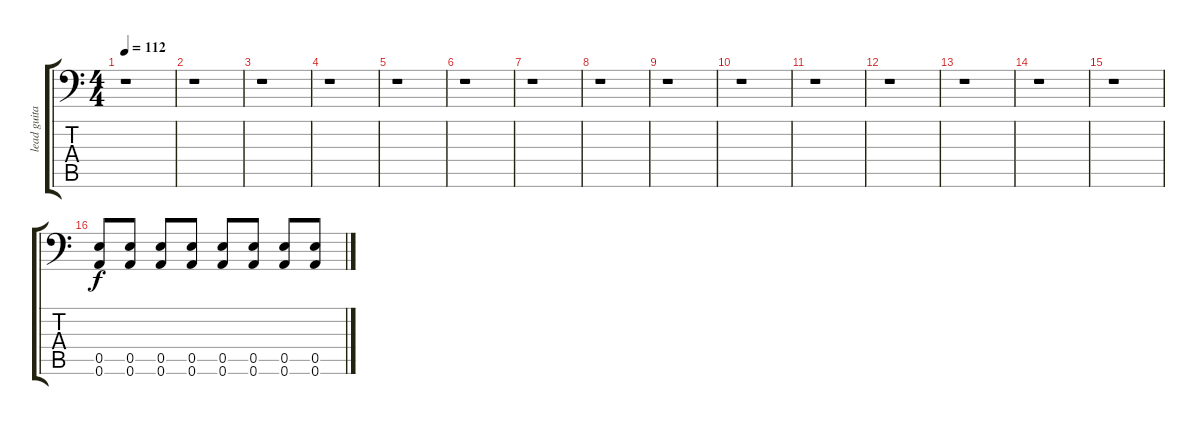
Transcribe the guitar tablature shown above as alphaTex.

\track ("lead guitar" "lead guita") {instrument distortionguitar}
\staff {score tabs}
\tuning (B3 Gb3 D3 A2 E2 A1) {hide}
\ts (4 4)
\tempo 112
\clef f4
\ks c
r.1{dy f} |
r.1 |
r.1 |
r.1 |
r.1 |
r.1 |
r.1 |
r.1 |
r.1 |
r.1 |
r.1 |
r.1 |
r.1 |
r.1 |
r.1 |
(0.5 0.6).8 (0.5 0.6).8 (0.5 0.6).8 (0.5 0.6).8 (0.5 0.6).8 (0.5 0.6).8 (0.5 0.6).8 (0.5 0.6).8
